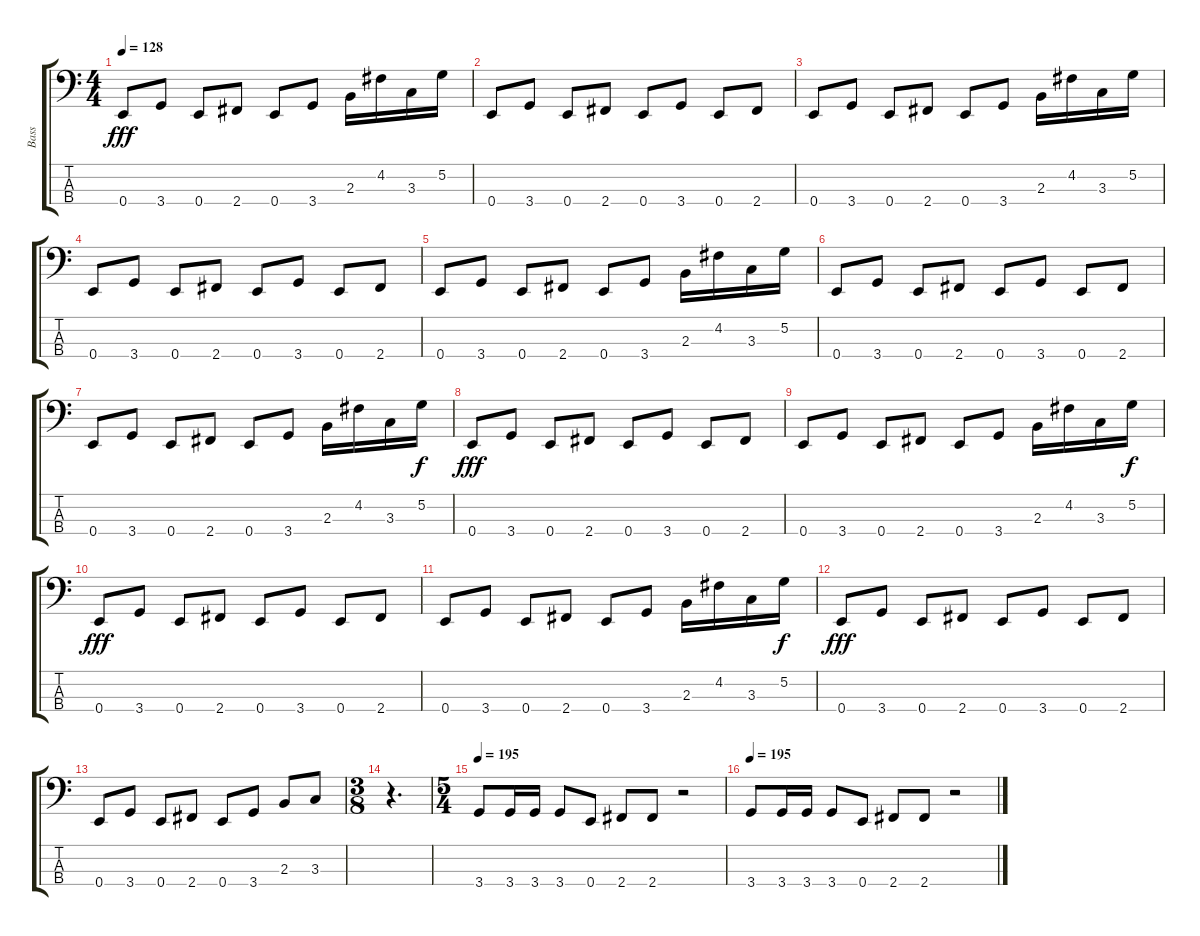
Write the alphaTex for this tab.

\track ("Bass" "Bass") {instrument electricbasspick}
\staff {score tabs}
\tuning (G2 D2 A1 E1) {hide}
\ts (4 4)
\tempo 128
\clef f4
\ks c
0.4.8{dy fff} 3.4.8 0.4.8 2.4.8 0.4.8 3.4.8 2.3.16 4.2.16 3.3.16 5.2.16 |
0.4.8 3.4.8 0.4.8 2.4.8 0.4.8 3.4.8 0.4.8 2.4.8 |
0.4.8 3.4.8 0.4.8 2.4.8 0.4.8 3.4.8 2.3.16 4.2.16 3.3.16 5.2.16 |
0.4.8 3.4.8 0.4.8 2.4.8 0.4.8 3.4.8 0.4.8 2.4.8 |
0.4.8 3.4.8 0.4.8 2.4.8 0.4.8 3.4.8 2.3.16 4.2.16 3.3.16 5.2.16 |
0.4.8 3.4.8 0.4.8 2.4.8 0.4.8 3.4.8 0.4.8 2.4.8 |
0.4.8 3.4.8 0.4.8 2.4.8 0.4.8 3.4.8 2.3.16 4.2.16 3.3.16 5.2.16{dy f} |
0.4.8{dy fff} 3.4.8 0.4.8 2.4.8 0.4.8 3.4.8 0.4.8 2.4.8 |
0.4.8 3.4.8 0.4.8 2.4.8 0.4.8 3.4.8 2.3.16 4.2.16 3.3.16 5.2.16{dy f} |
0.4.8{dy fff} 3.4.8 0.4.8 2.4.8 0.4.8 3.4.8 0.4.8 2.4.8 |
0.4.8 3.4.8 0.4.8 2.4.8 0.4.8 3.4.8 2.3.16 4.2.16 3.3.16 5.2.16{dy f} |
0.4.8{dy fff} 3.4.8 0.4.8 2.4.8 0.4.8 3.4.8 0.4.8 2.4.8 |
0.4.8 3.4.8 0.4.8 2.4.8 0.4.8 3.4.8 2.3.8 3.3.8 |
\ts (3 8)
r.4{d} |
\ts (5 4)
\tempo 190
\tempo 195
3.4.8 3.4.16 3.4.16 3.4.8 0.4.8 2.4.8 2.4.8 r.2 |
\tempo 195
3.4.8 3.4.16 3.4.16 3.4.8 0.4.8 2.4.8 2.4.8 r.2
